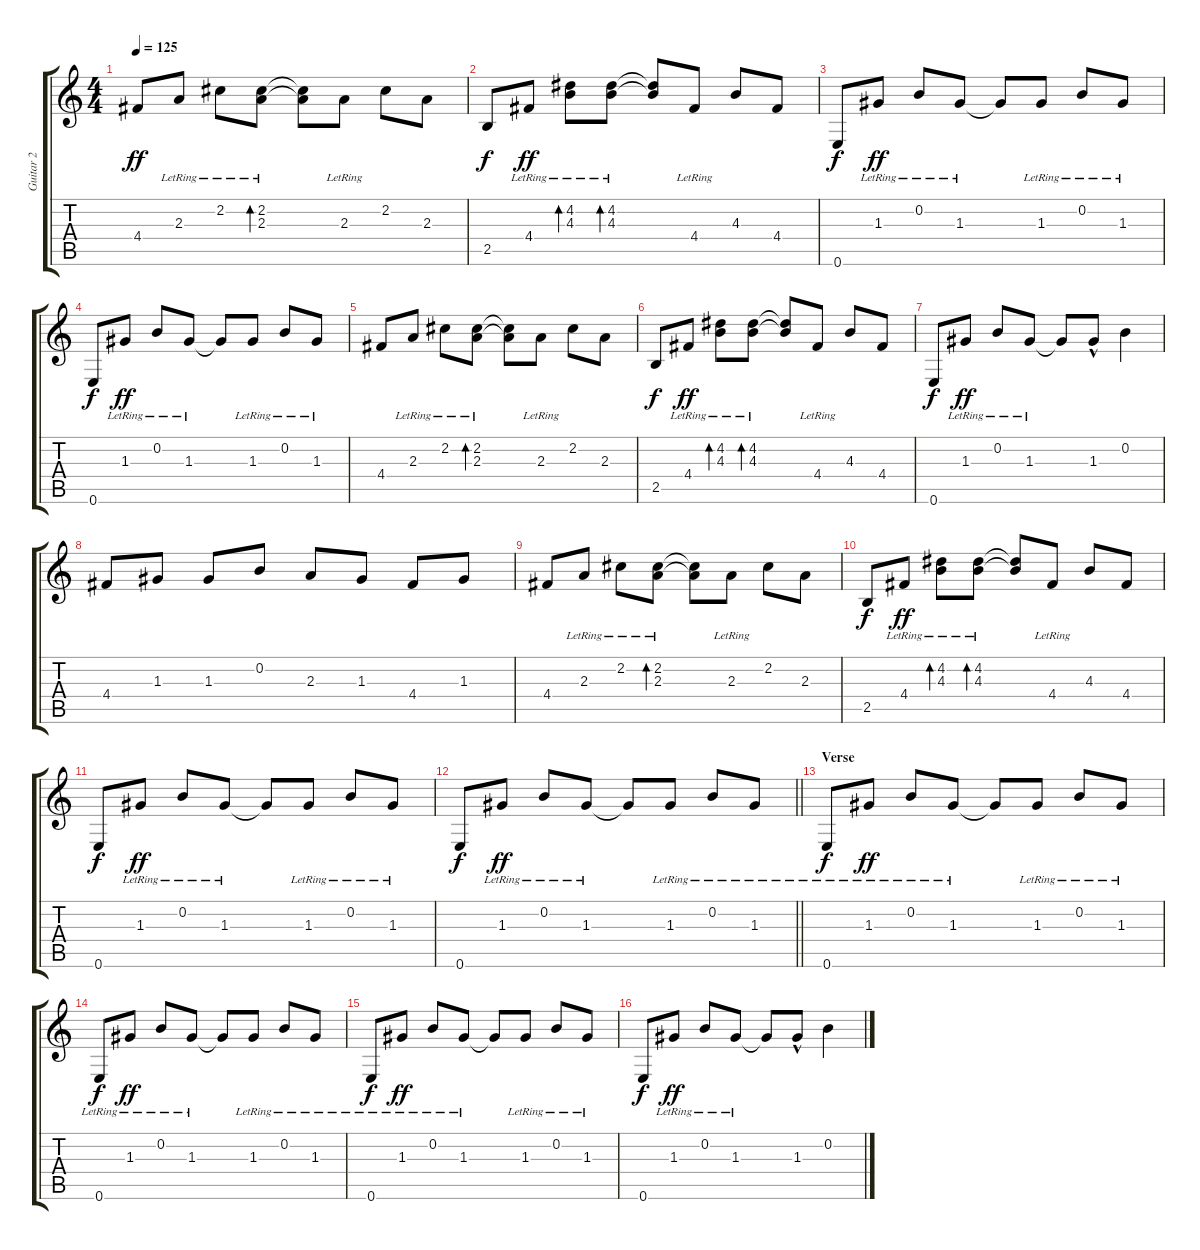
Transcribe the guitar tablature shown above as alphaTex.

\track ("Guitar 2" "Guitar 2") {instrument acousticguitarnylon}
\staff {score tabs}
\tuning (E4 B3 G3 D3 A2 E2) {hide}
\ts (4 4)
\tempo 125
\clef g2
\ks c
4.4.8{dy ff} 2.3{lr}.8 2.2{lr}.8 (2.2{lr} 2.3{lr}).8{bd 60} (2.2{t} 2.3{t}).8 2.3{lr}.8 2.2.8 2.3.8 |
2.5.8{dy f} 4.4{lr}.8{dy ff} (4.2{lr} 4.3{lr}).8{bd 60} (4.2 4.3{lr}).8{bd 60} (4.2{t} 4.3{t}).8 4.4{lr}.8 4.3.8 4.4.8 |
0.6.8{dy f} 1.3{lr}.8{dy ff} 0.2{lr}.8 1.3{lr}.8 1.3{t}.8 1.3{lr}.8 0.2{lr}.8 1.3{lr}.8 |
0.6.8{dy f} 1.3{lr}.8{dy ff} 0.2{lr}.8 1.3{lr}.8 1.3{t}.8 1.3{lr}.8 0.2{lr}.8 1.3{lr}.8 |
4.4.8 2.3{lr}.8 2.2{lr}.8 (2.2{lr} 2.3{lr}).8{bd 60} (2.2{t} 2.3{t}).8 2.3{lr}.8 2.2.8 2.3.8 |
2.5.8{dy f} 4.4{lr}.8{dy ff} (4.2{lr} 4.3{lr}).8{bd 60} (4.2 4.3{lr}).8{bd 60} (4.2{t} 4.3{t}).8 4.4{lr}.8 4.3.8 4.4.8 |
0.6.8{dy f} 1.3{lr}.8{dy ff} 0.2{lr}.8 1.3{lr}.8 1.3{t}.8 1.3{hac}.8 0.2.4 |
4.4.8 1.3.8 1.3.8 0.2.8 2.3.8 1.3.8 4.4.8 1.3.8 |
4.4.8 2.3{lr}.8 2.2{lr}.8 (2.2{lr} 2.3{lr}).8{bd 60} (2.2{t} 2.3{t}).8 2.3{lr}.8 2.2.8 2.3.8 |
2.5.8{dy f} 4.4{lr}.8{dy ff} (4.2{lr} 4.3{lr}).8{bd 60} (4.2 4.3{lr}).8{bd 60} (4.2{t} 4.3{t}).8 4.4{lr}.8 4.3.8 4.4.8 |
0.6.8{dy f} 1.3{lr}.8{dy ff} 0.2{lr}.8 1.3{lr}.8 1.3{t}.8 1.3{lr}.8 0.2{lr}.8 1.3{lr}.8 |
\barLineRight lightlight
0.6.8{dy f} 1.3{lr}.8{dy ff} 0.2{lr}.8 1.3{lr}.8 1.3{t}.8 1.3{lr}.8 0.2{lr}.8 1.3{lr}.8 |
\section ("" "Verse")
0.6{lr}.8{dy f} 1.3{lr}.8{dy ff} 0.2{lr}.8 1.3{lr}.8 1.3{t}.8 1.3{lr}.8 0.2{lr}.8 1.3{lr}.8 |
0.6{lr}.8{dy f} 1.3{lr}.8{dy ff} 0.2{lr}.8 1.3{lr}.8 1.3{t}.8 1.3{lr}.8 0.2{lr}.8 1.3{lr}.8 |
0.6{lr}.8{dy f} 1.3{lr}.8{dy ff} 0.2{lr}.8 1.3{lr}.8 1.3{t}.8 1.3{lr}.8 0.2{lr}.8 1.3{lr}.8 |
0.6.8{dy f} 1.3{lr}.8{dy ff} 0.2{lr}.8 1.3{lr}.8 1.3{t}.8 1.3{hac}.8 0.2.4
